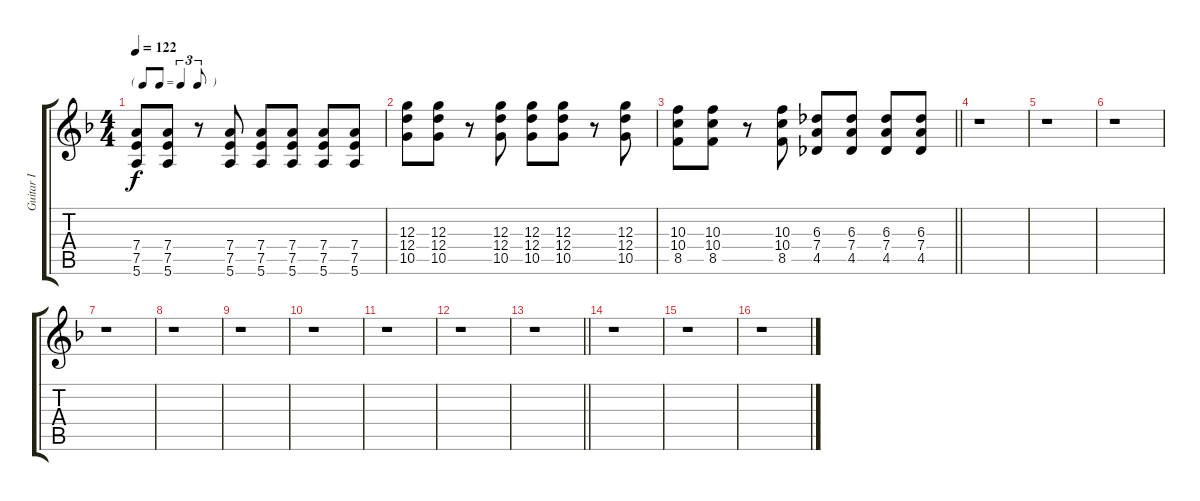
\track ("Guitar I" "Guitar I") {instrument overdrivenguitar}
\staff {score tabs}
\tuning (E4 B3 G3 D3 A2 E2) {hide}
\ts (4 4)
\tf triplet8th
\tempo 122
\clef g2
\ks dminor
(7.4 7.5 5.6).8{dy f} (7.4 7.5 5.6).8 r.8 (7.4 7.5 5.6).8 (7.4 7.5 5.6).8 (7.4 7.5 5.6).8 (7.4 7.5 5.6).8 (7.4 7.5 5.6).8 |
(12.3 12.4 10.5).8 (12.3 12.4 10.5).8 r.8 (12.3 12.4 10.5).8 (12.3 12.4 10.5).8 (12.3 12.4 10.5).8 r.8 (12.3 12.4 10.5).8 |
\barLineRight lightlight
(10.3 10.4 8.5).8 (10.3 10.4 8.5).8 r.8 (10.3 10.4 8.5).8 (6.3 7.4 4.5).8 (6.3 7.4 4.5).8 (6.3 7.4 4.5).8 (6.3 7.4 4.5).8 |
r.1 |
r.1 |
r.1 |
r.1 |
r.1 |
r.1 |
r.1 |
r.1 |
r.1 |
\barLineRight lightlight
r.1 |
r.1 |
r.1 |
r.1
